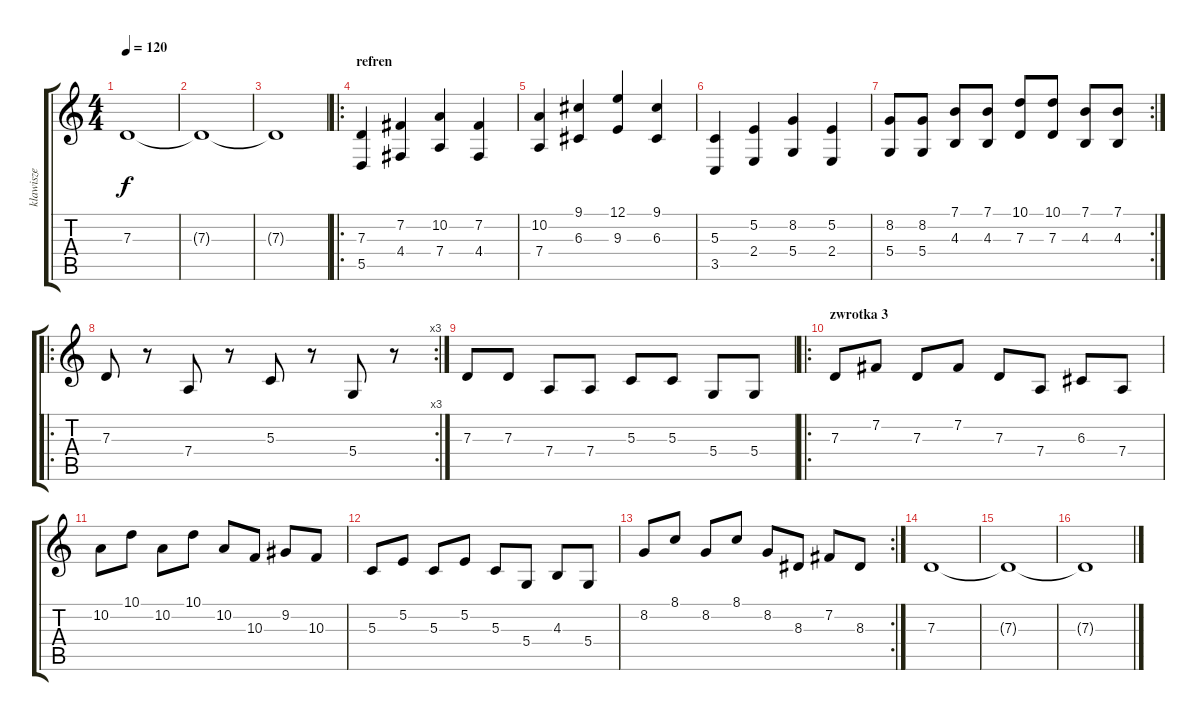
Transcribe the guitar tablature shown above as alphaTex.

\track ("klawisze" "klawisze") {instrument accordion}
\staff {score tabs}
\tuning (E4 B3 G3 D3 A2 E2) {hide}
\ts (4 4)
\tempo 120
\clef g2
\ks c
7.3{t}.1{dy f} |
7.3{t}.1 |
7.3{t}.1 |
\ro
\section ("" "refren")
(7.3 5.5).4 (7.2 4.4).4 (10.2 7.4).4 (7.2 4.4).4 |
(10.2 7.4).4 (9.1 6.3).4 (12.1 9.3).4 (9.1 6.3).4 |
(5.3 3.5).4 (5.2 2.4).4 (8.2 5.4).4 (5.2 2.4).4 |
\rc 2
(8.2 5.4).8 (8.2 5.4).8 (7.1 4.3).8 (7.1 4.3).8 (10.1 7.3).8 (10.1 7.3).8 (7.1 4.3).8 (7.1 4.3).8 |
\ro
\rc 3
7.3.8 r.8 7.4.8 r.8 5.3.8 r.8 5.4.8 r.8 |
7.3.8 7.3.8 7.4.8 7.4.8 5.3.8 5.3.8 5.4.8 5.4.8 |
\ro
\section ("" "zwrotka 3")
7.3.8 7.2.8 7.3.8 7.2.8 7.3.8 7.4.8 6.3.8 7.4.8 |
10.2.8 10.1.8 10.2.8 10.1.8 10.2.8 10.3.8 9.2.8 10.3.8 |
5.3.8 5.2.8 5.3.8 5.2.8 5.3.8 5.4.8 4.3.8 5.4.8 |
\rc 2
8.2.8 8.1.8 8.2.8 8.1.8 8.2.8 8.3.8 7.2.8 8.3.8 |
7.3.1 |
7.3{t}.1 |
7.3{t}.1
